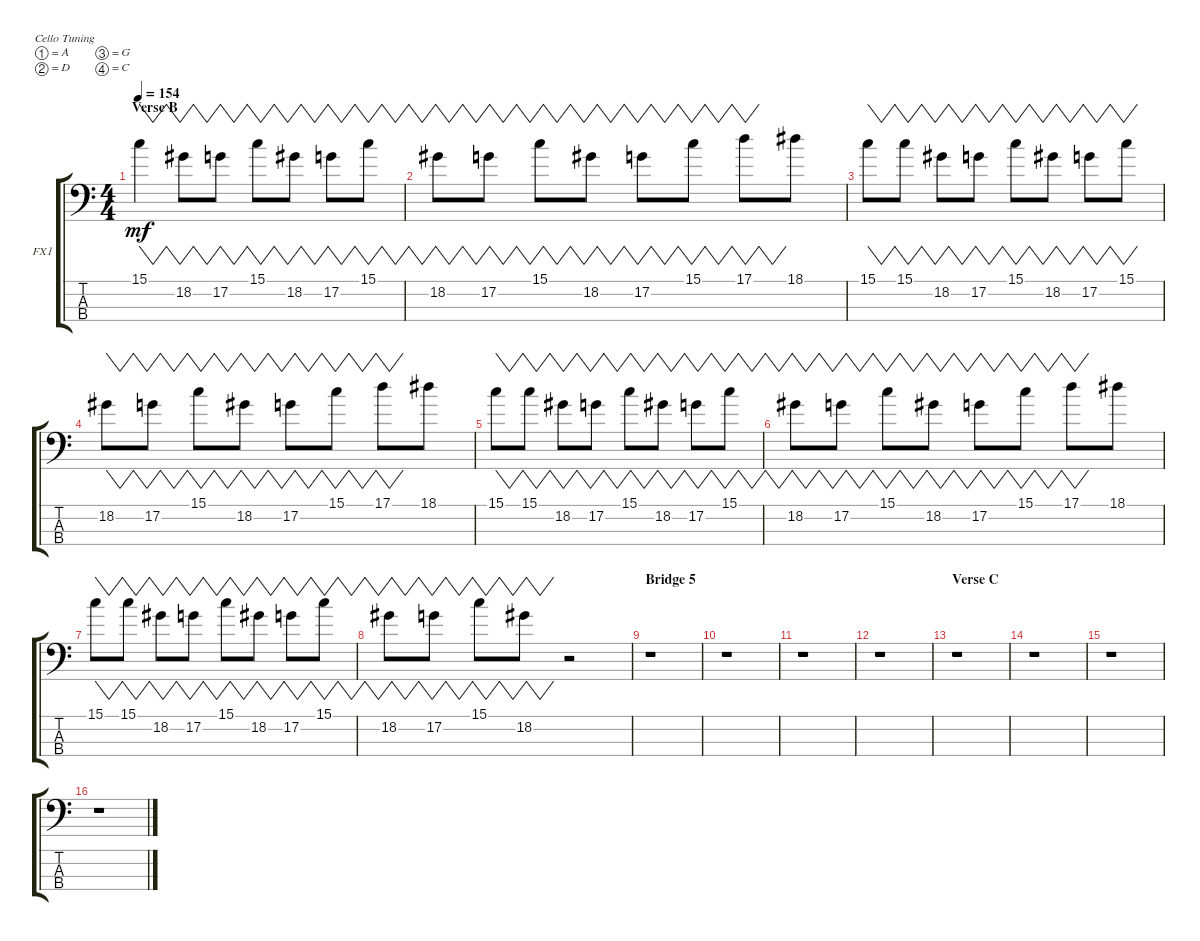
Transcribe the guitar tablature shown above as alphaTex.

\defaultSystemsLayout 4
\bracketExtendMode groupsimilarinstruments
\firstSystemTrackNameOrientation horizontal
\otherSystemsTrackNameOrientation horizontal
\track ("Main Effect" "FX1") {instrument cello}
\staff {score tabs}
\tuning (A3 D3 G2 C2)
\ts (4 4)
\section ("" "Verse B")
\tempo 154
\clef f4
\ks c
15.1.4{vw dy mf} 18.2.8{vw} 17.2.8{vw} 15.1.8{vw} 18.2.8{vw} 17.2.8{vw} 15.1.8{vw} |
18.2.8{vw} 17.2.8{vw} 15.1.8{vw} 18.2.8{vw} 17.2.8{vw} 15.1.8{vw} 17.1.8{vw} 18.1.8 |
15.1.8{vw} 15.1.8{vw} 18.2.8{vw} 17.2.8{vw} 15.1.8{vw} 18.2.8{vw} 17.2.8{vw} 15.1.8{vw} |
18.2.8{vw} 17.2.8{vw} 15.1.8{vw} 18.2.8{vw} 17.2.8{vw} 15.1.8{vw} 17.1.8{vw} 18.1.8 |
15.1.8{vw} 15.1.8{vw} 18.2.8{vw} 17.2.8{vw} 15.1.8{vw} 18.2.8{vw} 17.2.8{vw} 15.1.8{vw} |
18.2.8{vw} 17.2.8{vw} 15.1.8{vw} 18.2.8{vw} 17.2.8{vw} 15.1.8{vw} 17.1.8{vw} 18.1.8 |
15.1.8{vw} 15.1.8{vw} 18.2.8{vw} 17.2.8{vw} 15.1.8{vw} 18.2.8{vw} 17.2.8{vw} 15.1.8{vw} |
18.2.8{vw} 17.2.8{vw} 15.1.8{vw} 18.2.8{vw} r.2 |
\section ("" "Bridge 5")
r.1 |
r.1 |
r.1 |
r.1 |
\section ("" "Verse C")
r.1 |
r.1 |
r.1 |
r.1
